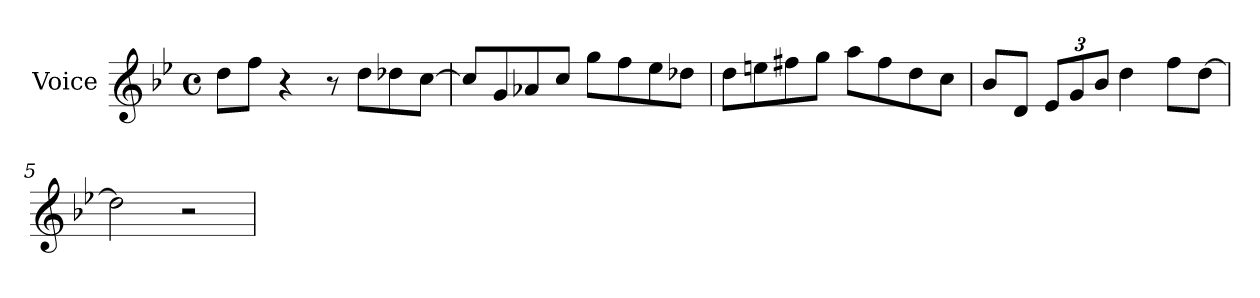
**kern
*part1
*staff1
*I"Voice
*I'Voice
*clefG2
*k[b-e-]
*M4/4
*met(c)
=1
8dd\L
8ff\J
4r
8r
8dd\L
8dd-X\
[>8cc\J
=2
8cc/L]
8g/
8a-X/
8cc/J
8gg\L
8ff\
8ee-\
8dd-X\J
=3
8dd\L
8een\
8ff#X\
8gg\J
8aa\L
8ff#\
8dd\
8cc\J
=4
8b-/L
8d/J
12e-/L
12g/
12b-/J
4dd\
8ff\L
[>8dd\J
=5
2dd\]
2rcc
=
*-
